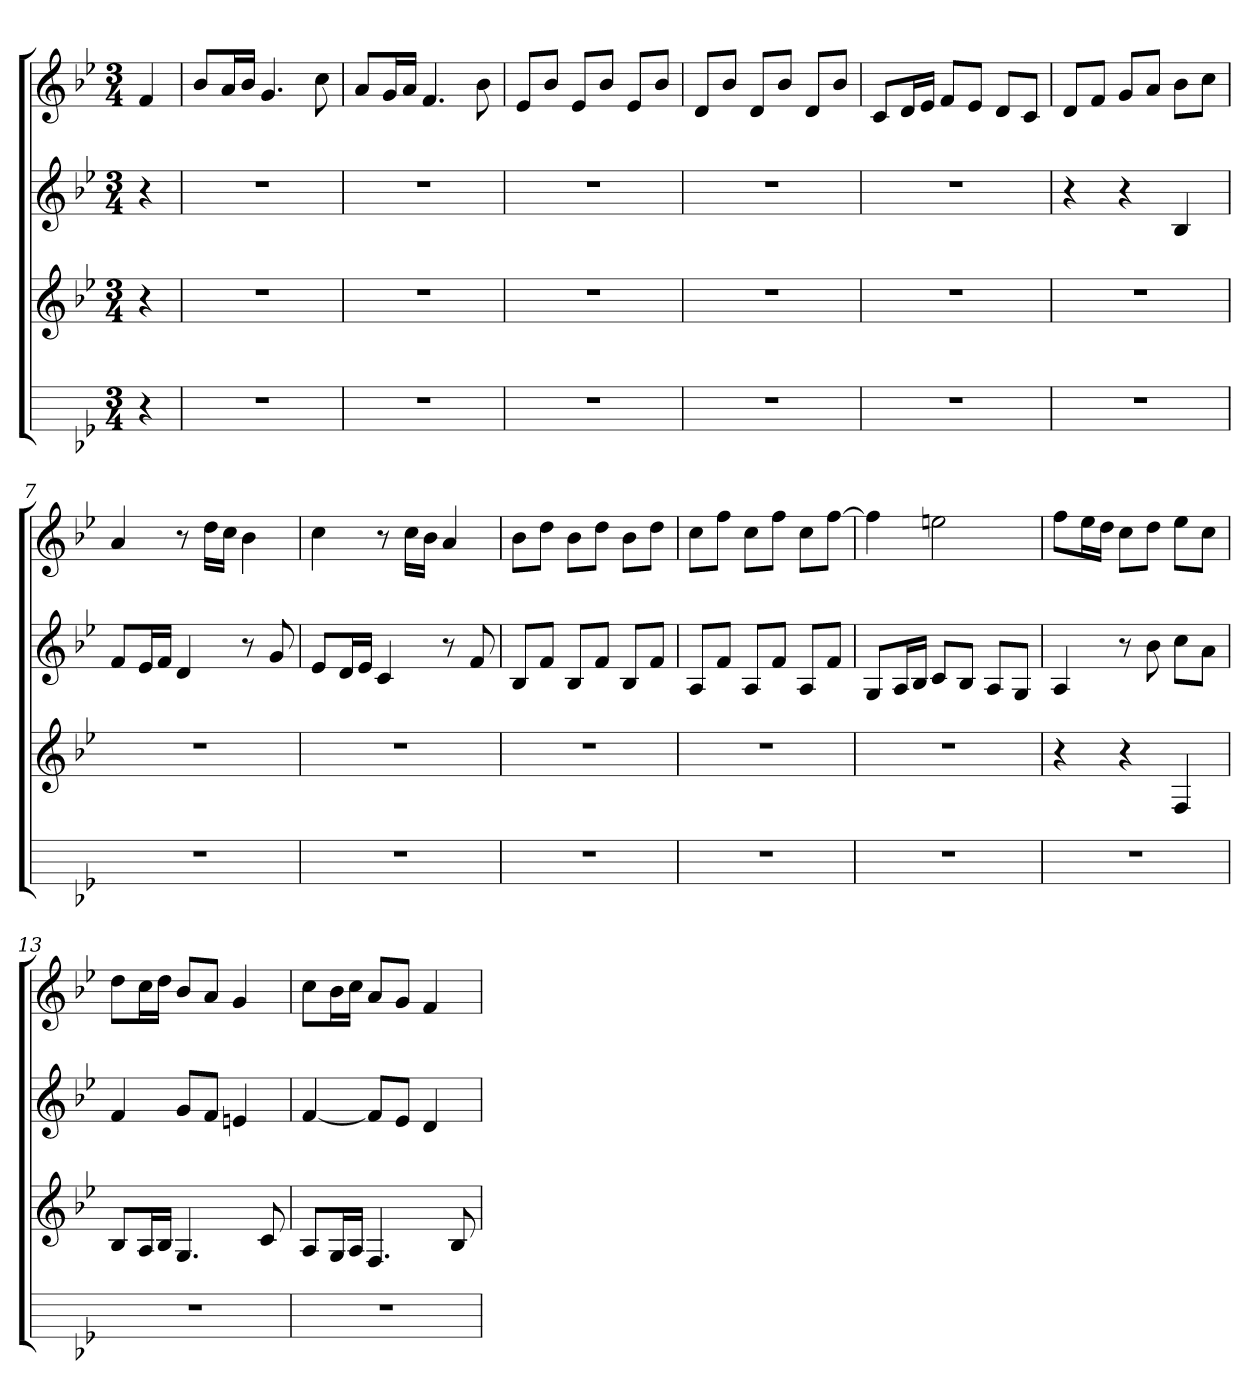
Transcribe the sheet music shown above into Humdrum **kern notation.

**kern	**kern	**kern	**kern
*part4	*part3	*part2	*part1
*staff4	*staff3	*staff2	*staff1
*k[b-e-]	*k[b-e-]	*k[b-e-]	*k[b-e-]
*M3/4	*M3/4	*M3/4	*M3/4
*MM60	*MM60	*MM60	*MM60
=	=	=	=
4r	4r	4r	4f
=1	=1	=1	=1
2.r	2.r	2.r	8b-L
.	.	.	16aL
.	.	.	16b-JJ
.	.	.	4.g
.	.	.	8cc
=2	=2	=2	=2
2.r	2.r	2.r	8aL
.	.	.	16gL
.	.	.	16aJJ
.	.	.	4.f
.	.	.	8b-
=3	=3	=3	=3
2.r	2.r	2.r	8e-L
.	.	.	8b-J
.	.	.	8e-L
.	.	.	8b-J
.	.	.	8e-L
.	.	.	8b-J
=4	=4	=4	=4
2.r	2.r	2.r	8dL
.	.	.	8b-J
.	.	.	8dL
.	.	.	8b-J
.	.	.	8dL
.	.	.	8b-J
=5	=5	=5	=5
2.r	2.r	2.r	8cL
.	.	.	16dL
.	.	.	16e-JJ
.	.	.	8fL
.	.	.	8e-J
.	.	.	8dL
.	.	.	8cJ
=6	=6	=6	=6
2.r	2.r	4r	8dL
.	.	.	8fJ
.	.	4r	8gL
.	.	.	8aJ
.	.	4B-	8b-L
.	.	.	8ccJ
=7	=7	=7	=7
2.r	2.r	8fL	4a
.	.	16e-L	.
.	.	16fJJ	.
.	.	4d	8r
.	.	.	16ddLL
.	.	.	16ccJJ
.	.	8r	4b-
.	.	8g	.
=8	=8	=8	=8
2.r	2.r	8e-L	4cc
.	.	16dL	.
.	.	16e-JJ	.
.	.	4c	8r
.	.	.	16ccLL
.	.	.	16b-JJ
.	.	8r	4a
.	.	8f	.
=9	=9	=9	=9
2.r	2.r	8B-L	8b-L
.	.	8fJ	8ddJ
.	.	8B-L	8b-L
.	.	8fJ	8ddJ
.	.	8B-L	8b-L
.	.	8fJ	8ddJ
=10	=10	=10	=10
2.r	2.r	8AL	8ccL
.	.	8fJ	8ffJ
.	.	8AL	8ccL
.	.	8fJ	8ffJ
.	.	8AL	8ccL
.	.	8fJ	[8ffJ
=11	=11	=11	=11
2.r	2.r	8GL	4ff]
.	.	16AL	.
.	.	16B-JJ	.
.	.	8cL	2een
.	.	8B-J	.
.	.	8AL	.
.	.	8GJ	.
=12	=12	=12	=12
2.r	4r	4A	8ffL
.	.	.	16ee-L
.	.	.	16ddJJ
.	4r	8r	8ccL
.	.	8b-	8ddJ
.	4F	8ccL	8ee-L
.	.	8aJ	8ccJ
=13	=13	=13	=13
2.r	8B-L	4f	8ddL
.	16AL	.	16ccL
.	16B-JJ	.	16ddJJ
.	4.G	8gL	8b-L
.	.	8fJ	8aJ
.	.	4en	4g
.	8c	.	.
=14	=14	=14	=14
2.r	8AL	[4f	8ccL
.	16GL	.	16b-L
.	16AJJ	.	16ccJJ
.	4.F	8fL]	8aL
.	.	8e-J	8gJ
.	.	4d	4f
.	8B-	.	.
=	=	=	=
*-	*-	*-	*-
